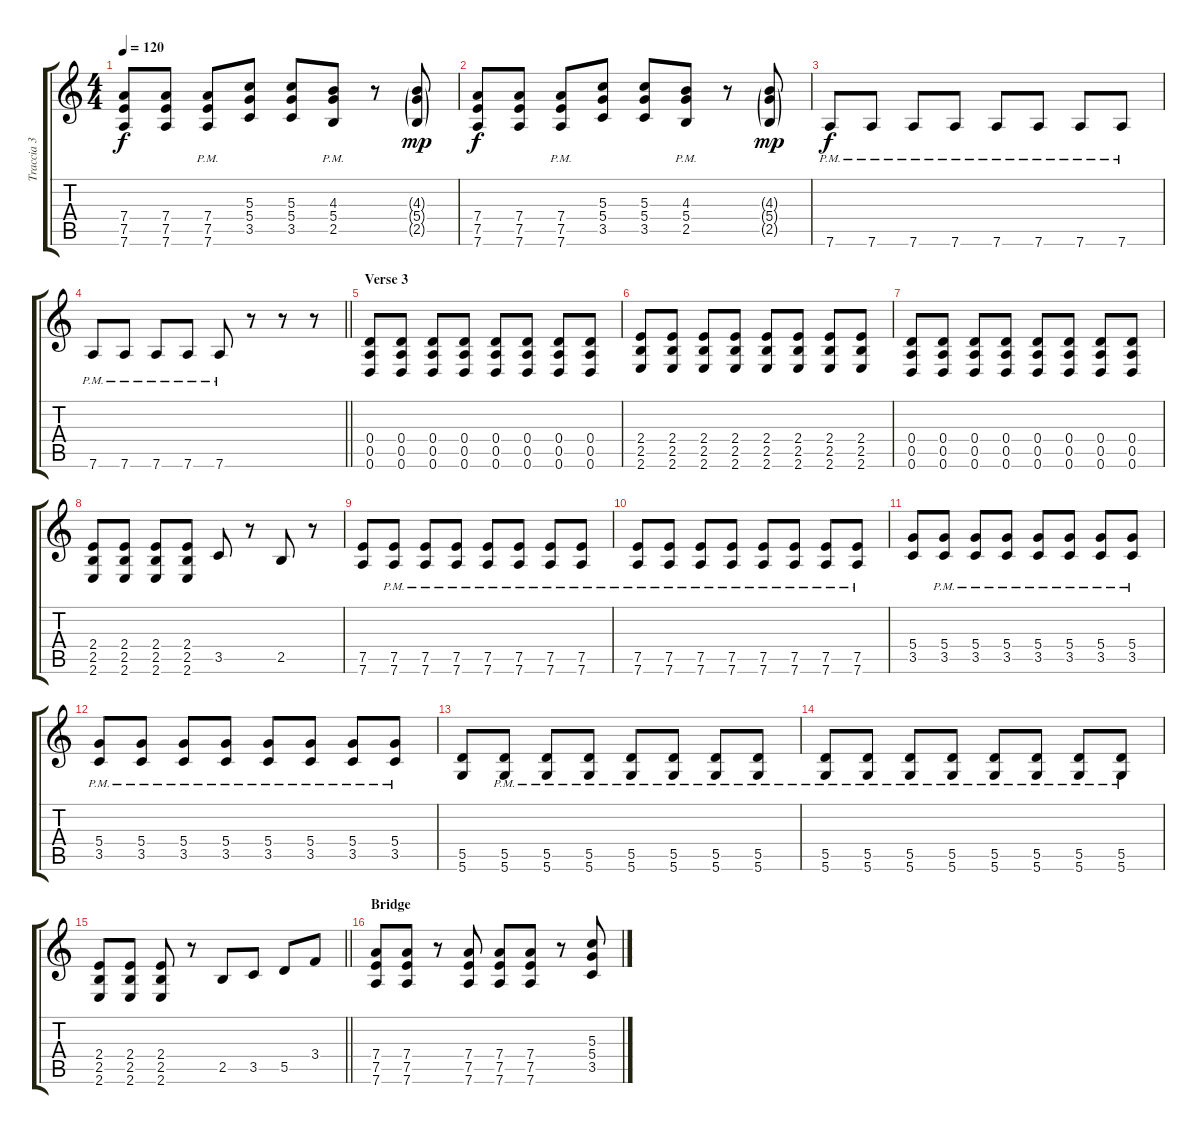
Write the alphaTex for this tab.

\track ("Traccia 3" "Traccia 3") {instrument distortionguitar}
\staff {score tabs}
\tuning (E4 B3 G3 D3 A2 D2) {hide}
\ts (4 4)
\tempo 120
\clef g2
\ks c
(7.4 7.5 7.6).8{dy f} (7.4 7.5 7.6).8 (7.4{pm} 7.5 7.6).8 (5.3 5.4 3.5).8 (5.3 5.4 3.5).8 (4.3{pm} 5.4 2.5).8 r.8 (4.3{g} 5.4{g} 2.5{g}).8{dy mp} |
(7.4 7.5 7.6).8{dy f} (7.4 7.5 7.6).8 (7.4{pm} 7.5 7.6).8 (5.3 5.4 3.5).8 (5.3 5.4 3.5).8 (4.3{pm} 5.4 2.5).8 r.8 (4.3{g} 5.4{g} 2.5{g}).8{dy mp} |
7.6{pm}.8{dy f} 7.6{pm}.8 7.6{pm}.8 7.6{pm}.8 7.6{pm}.8 7.6{pm}.8 7.6{pm}.8 7.6{pm}.8 |
\barLineRight lightlight
7.6{pm}.8 7.6{pm}.8 7.6{pm}.8 7.6{pm}.8 7.6{pm}.8 r.8 r.8 r.8 |
\section ("" "Verse 3")
(0.4 0.5 0.6).8 (0.4 0.5 0.6).8 (0.4 0.5 0.6).8 (0.4 0.5 0.6).8 (0.4 0.5 0.6).8 (0.4 0.5 0.6).8 (0.4 0.5 0.6).8 (0.4 0.5 0.6).8 |
(2.4 2.5 2.6).8 (2.4 2.5 2.6).8 (2.4 2.5 2.6).8 (2.4 2.5 2.6).8 (2.4 2.5 2.6).8 (2.4 2.5 2.6).8 (2.4 2.5 2.6).8 (2.4 2.5 2.6).8 |
(0.4 0.5 0.6).8 (0.4 0.5 0.6).8 (0.4 0.5 0.6).8 (0.4 0.5 0.6).8 (0.4 0.5 0.6).8 (0.4 0.5 0.6).8 (0.4 0.5 0.6).8 (0.4 0.5 0.6).8 |
(2.4 2.5 2.6).8 (2.4 2.5 2.6).8 (2.4 2.5 2.6).8 (2.4 2.5 2.6).8 3.5.8 r.8 2.5.8 r.8 |
(7.5 7.6).8 (7.5{pm} 7.6).8 (7.5{pm} 7.6).8 (7.5{pm} 7.6).8 (7.5{pm} 7.6).8 (7.5{pm} 7.6).8 (7.5{pm} 7.6).8 (7.5{pm} 7.6).8 |
(7.5{pm} 7.6).8 (7.5{pm} 7.6).8 (7.5{pm} 7.6).8 (7.5{pm} 7.6).8 (7.5{pm} 7.6).8 (7.5{pm} 7.6).8 (7.5{pm} 7.6).8 (7.5{pm} 7.6).8 |
(5.4 3.5).8 (5.4 3.5{pm}).8 (5.4 3.5{pm}).8 (5.4 3.5{pm}).8 (5.4{pm} 3.5{pm}).8 (5.4{pm} 3.5).8 (5.4{pm} 3.5).8 (5.4{pm} 3.5).8 |
(5.4{pm} 3.5).8 (5.4{pm} 3.5).8 (5.4{pm} 3.5).8 (5.4{pm} 3.5).8 (5.4{pm} 3.5).8 (5.4{pm} 3.5).8 (5.4{pm} 3.5).8 (5.4{pm} 3.5).8 |
(5.5 5.6).8 (5.5{pm} 5.6).8 (5.5{pm} 5.6).8 (5.5{pm} 5.6).8 (5.5{pm} 5.6).8 (5.5{pm} 5.6).8 (5.5{pm} 5.6).8 (5.5{pm} 5.6).8 |
(5.5{pm} 5.6).8 (5.5{pm} 5.6).8 (5.5{pm} 5.6).8 (5.5{pm} 5.6).8 (5.5{pm} 5.6).8 (5.5{pm} 5.6).8 (5.5{pm} 5.6).8 (5.5{pm} 5.6).8 |
\barLineRight lightlight
(2.4 2.5 2.6).8 (2.4 2.5 2.6).8 (2.4 2.5 2.6).8 r.8 2.5.8 3.5.8 5.5.8 3.4.8 |
\section ("" "Bridge")
(7.4 7.5 7.6).8 (7.4 7.5 7.6).8 r.8 (7.4 7.5 7.6).8 (7.4 7.5 7.6).8 (7.4 7.5 7.6).8 r.8 (5.3 5.4 3.5).8
